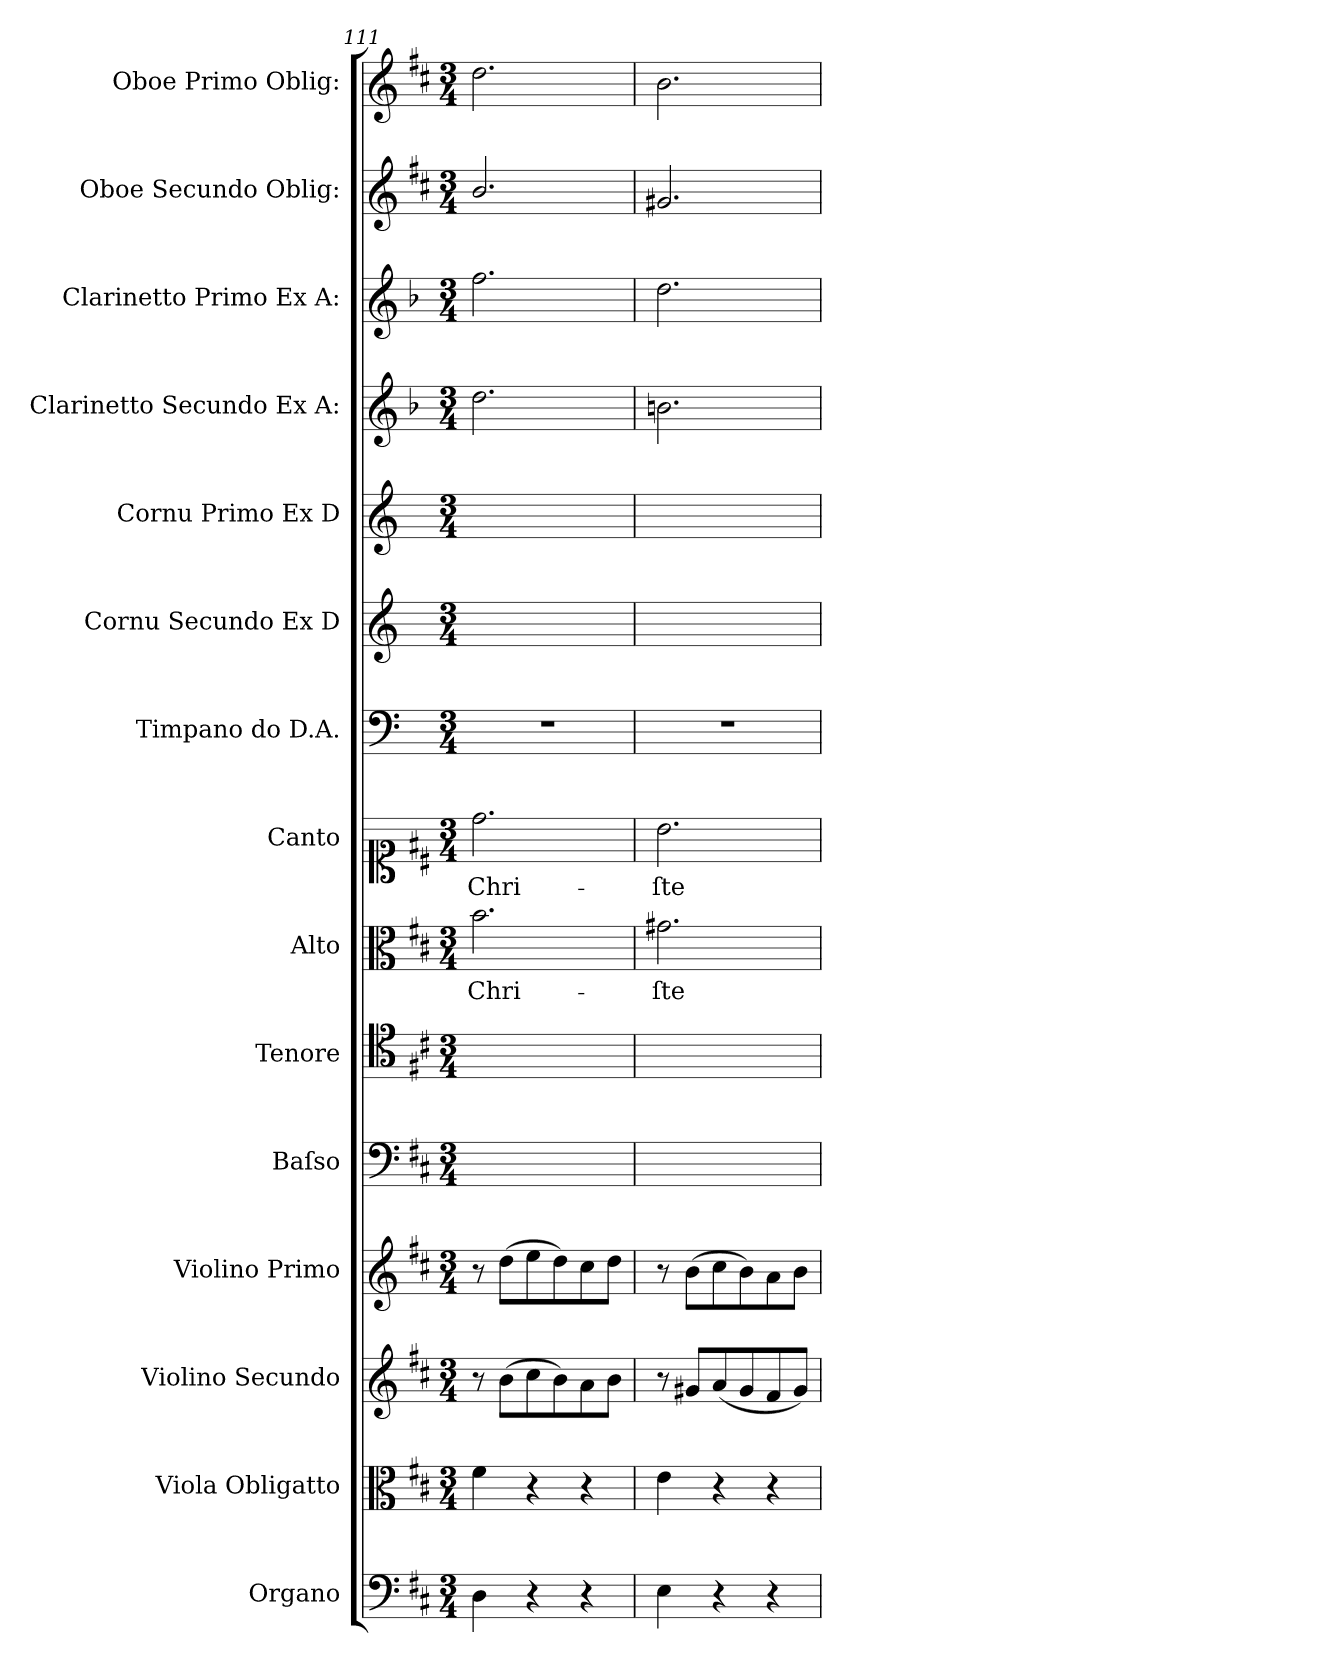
**kern	**kern	**kern	**kern	**kern	**kern	**kern	**text	**kern	**text	**kern	**kern	**kern	**kern	**kern	**kern	**kern
*part15	*part14	*part13	*part12	*part11	*part10	*part9	*part9	*part8	*part8	*part7	*part6	*part5	*part4	*part3	*part2	*part1
*staff15	*staff14	*staff13	*staff12	*staff11	*staff10	*staff9	*staff9	*staff8	*staff8	*staff7	*staff6	*staff5	*staff4	*staff3	*staff2	*staff1
*I"Organo	*I"Viola Obligatto	*I"Violino Secundo	*I"Violino Primo	*I"Baſso	*I"Tenore	*I"Alto	*	*I"Canto	*	*I"Timpano do D.A.	*I"Cornu Secundo Ex D	*I"Cornu Primo Ex D	*I"Clarinetto Secundo Ex A:	*I"Clarinetto Primo Ex A:	*I"Oboe Secundo Oblig:	*I"Oboe Primo Oblig:
*I'org	*I'vla obl	*I'vl 2	*I'vl 1	*I'B	*I'T	*I'A	*	*	*	*I'timp	*	*	*I'cl 2 in A	*I'cl 1 in A	*I'ob 2	*I'ob 1
*clefF4	*clefC3	*clefG2	*clefG2	*clefF4	*clefC4	*clefC3	*	*clefC1	*	*clefF4	*clefG2	*clefG2	*clefG2	*clefG2	*clefG2	*clefG2
*	*	*	*	*	*	*	*	*	*	*	*ITrd-1c-2	*ITrd-1c-2	*ITrd2c3	*ITrd2c3	*	*
*k[f#c#]	*k[f#c#]	*k[f#c#]	*k[f#c#]	*k[f#c#]	*k[f#c#]	*k[f#c#]	*	*k[f#c#]	*	*k[]	*k[f#c#]	*k[f#c#]	*k[f#c#]	*k[f#c#]	*k[f#c#]	*k[f#c#]
*M3/4	*M3/4	*M3/4	*M3/4	*M3/4	*M3/4	*M3/4	*	*M3/4	*	*M3/4	*M3/4	*M3/4	*M3/4	*M3/4	*M3/4	*M3/4
=111	=111	=111	=111	=111	=111	=111	=111	=111	=111	=111	=111	=111	=111	=111	=111	=111
!	!	!	!	!	!	!	!LO:LY:i	!	!LO:LY:i	!	!	!	!	!	!	!
4D\	4f#\	8r	8r	2.ryy	2.ryy	2.b\	Chri-	2.dd\	Chri-	2.r	2.ryy	2.ryy	2.b\	2.dd\	2.b/	2.dd\
.	.	(8b\L	(8dd\L	.	.	.	.	.	.	.	.	.	.	.	.	.
4r	4r	8cc#\	8ee\	.	.	.	.	.	.	.	.	.	.	.	.	.
.	.	8b\)	8dd\)	.	.	.	.	.	.	.	.	.	.	.	.	.
4r	4r	8a\	8cc#\	.	.	.	.	.	.	.	.	.	.	.	.	.
.	.	8b\J	8dd\J	.	.	.	.	.	.	.	.	.	.	.	.	.
=112	=112	=112	=112	=112	=112	=112	=112	=112	=112	=112	=112	=112	=112	=112	=112	=112
!	!	!	!	!	!	!	!LO:LY:i	!	!LO:LY:i	!	!	!	!	!	!	!
4E\	4e\	8r	8r	2.ryy	2.ryy	2.g#X\	-ſte	2.b\	-ſte	2.r	2.ryy	2.ryy	2.g#X\	2.b\	2.g#X/	2.b\
.	.	8g#X/L	(8b\L	.	.	.	.	.	.	.	.	.	.	.	.	.
4r	4r	(8a/	8cc#\	.	.	.	.	.	.	.	.	.	.	.	.	.
.	.	8g#/	8b\)	.	.	.	.	.	.	.	.	.	.	.	.	.
4r	4r	8f#/	8a\	.	.	.	.	.	.	.	.	.	.	.	.	.
.	.	8g#/J)	8b\J	.	.	.	.	.	.	.	.	.	.	.	.	.
=	=	=	=	=	=	=	=	=	=	=	=	=	=	=	=	=
*-	*-	*-	*-	*-	*-	*-	*-	*-	*-	*-	*-	*-	*-	*-	*-	*-
